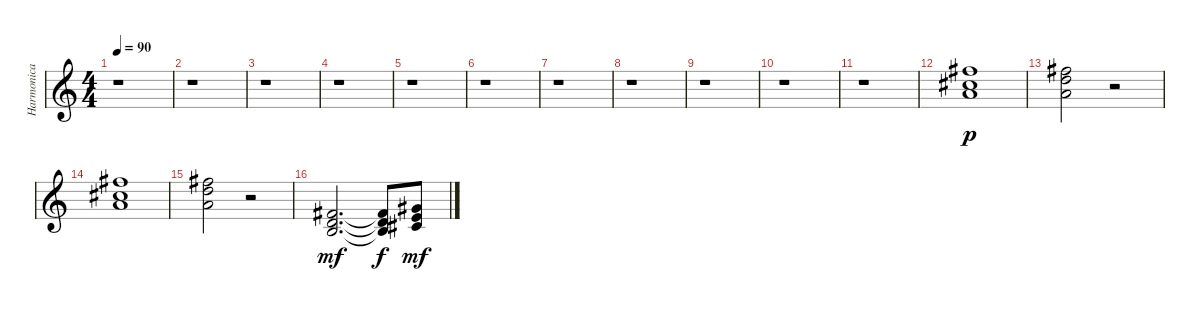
\track ("Harmonica" "Harmonica") {instrument harmonica}
\staff {score}
\tuning (E4 B3 G3 D3 A2 E2) {hide}
\ts (4 4)
\tempo 90
\clef g2
\ks c
r.1{dy p} |
r.1 |
r.1 |
r.1 |
r.1 |
r.1 |
r.1 |
r.1 |
r.1 |
r.1 |
r.1 |
(14.1 14.2 14.3).1{volume 10} |
(14.1 15.2 14.3).2{volume 16} r.2 |
(14.1 14.2 14.3).1{volume 10} |
(14.1 15.2 14.3).2{volume 16} r.2 |
(0.2 11.3 12.4).2{d dy mf volume 10} (0.2{t} 11.3{t} 12.4{t}).8{dy f} (9.2 9.3 11.4).8{dy mf volume 14}
